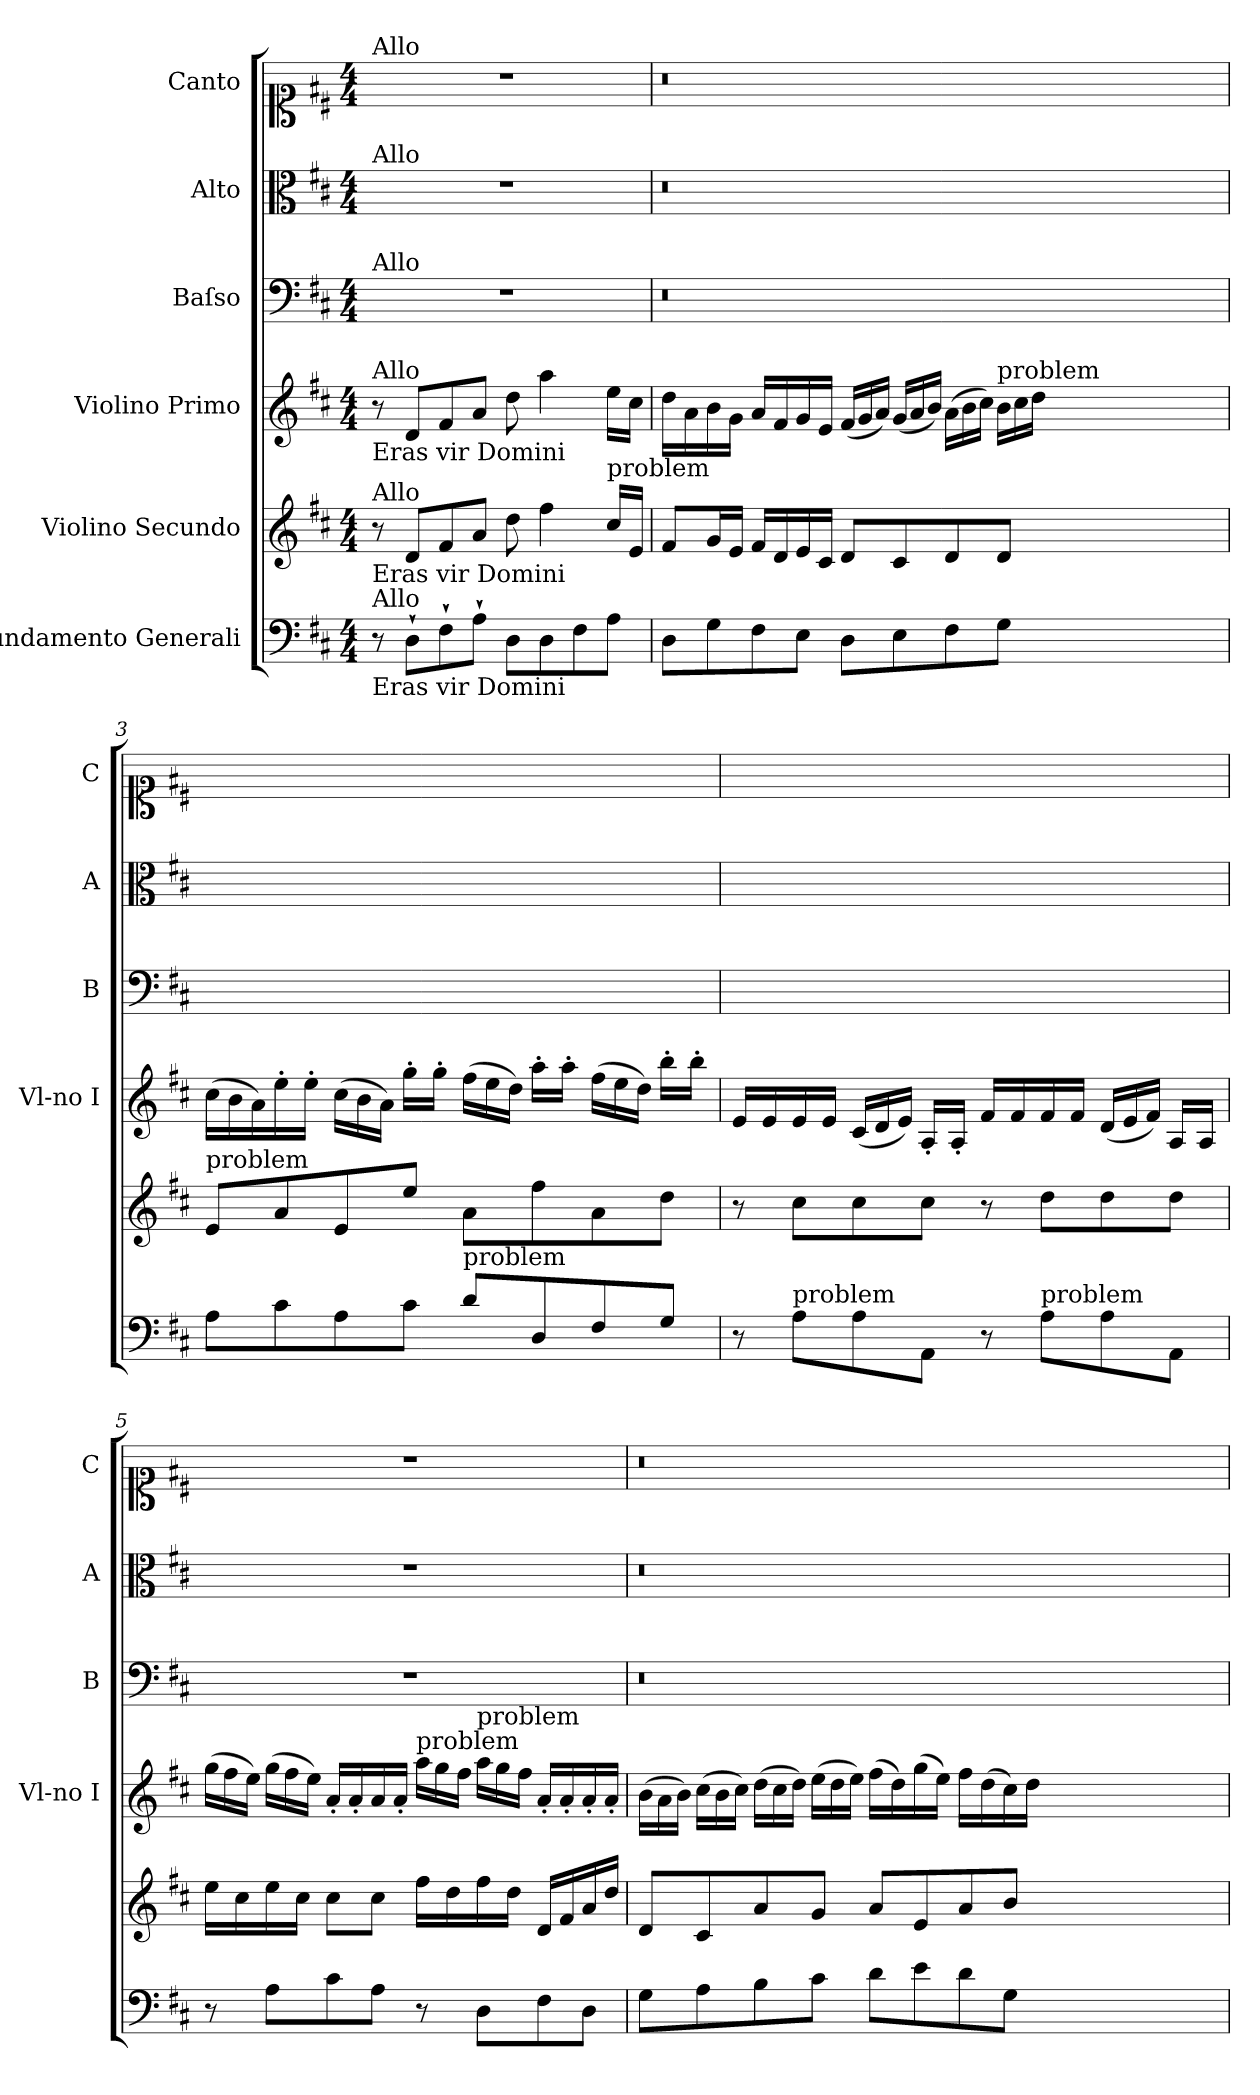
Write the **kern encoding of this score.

**kern	**kern	**kern	**kern	**kern	**kern
*part6	*part5	*part4	*part3	*part2	*part1
*staff6	*staff5	*staff4	*staff3	*staff2	*staff1
*I"Fundamento Generali	*I"Violino Secundo	*I"Violino Primo	*I"Baſso	*I"Alto	*I"Canto
*	*	*I'Vl-no I	*I'B	*I'A	*I'C
*clefF4	*clefG2	*clefG2	*clefF4	*clefC3	*clefC1
*k[f#c#]	*k[f#c#]	*k[f#c#]	*k[f#c#]	*k[f#c#]	*k[f#c#]
*M4/4	*M4/4	*M4/4	*M4/4	*M4/4	*M4/4
=1	=1	=1	=1	=1	=1
!	!	!	!	!	!LO:TX:a:t=Allo
!	!	!	!	!LO:TX:a:t=Allo	!
!	!	!	!LO:TX:a:t=Allo	!	!
!	!	!LO:TX:a:t=Allo	!	!	!
!	!	!LO:TX:b:t=Eras vir Domini	!	!	!
!	!LO:TX:a:t=Allo	!	!	!	!
!	!LO:TX:b:t=Eras vir Domini	!	!	!	!
!LO:TX:a:t=Allo	!	!	!	!	!
!LO:TX:b:t=Eras vir Domini	!	!	!	!	!
8r	8r	8r	1r	1r	1r
8D`\L	8d/L	8d/L	.	.	.
8F#`\	8f#/	8f#/	.	.	.
8A`\J	8a/J	8a/J	.	.	.
8D\L	8dd\	8dd\	.	.	.
8D\	4ff#\	4aa\	.	.	.
8F#\	.	.	.	.	.
!	!LO:TX:a:t=problem	!	!	!	!
8A\J	16cc#\LL	16ee\LL	.	.	.
.	16e/JJ	16cc#\JJ	.	.	.
=2	=2	=2	=2	=2	=2
8D\L	8f#/L	16dd\LL	0.r	0.r	0.r
.	.	16a\	.	.	.
8G\	16g/L	16b\	.	.	.
.	16e/JJ	16g\JJ	.	.	.
8F#\	16f#/LL	16a/LL	.	.	.
.	16d/	16f#/	.	.	.
8E\J	16e/	16g/	.	.	.
.	16c#/JJ	16e/JJ	.	.	.
*	*	*Xtuplet	*	*	*
8D\L	8d/L	(24f#/LL	.	.	.
.	.	24g/	.	.	.
.	.	24a/JJ)	.	.	.
8E\	8c#/	(24g/LL	.	.	.
.	.	24a/	.	.	.
.	.	24b/JJ)	.	.	.
8F#\	8d/	(24a\LL	.	.	.
.	.	24b\	.	.	.
.	.	24cc#\JJ)	.	.	.
!	!	!LO:TX:a:t=problem	!	!	!
8G\J	8d/J	24b\LL	.	.	.
.	.	24cc#\	.	.	.
.	.	24dd\JJ	.	.	.
0ryy	0ryy	0ryy	.	.	.
=3	=3	=3	=3	=3	=3
!	!LO:TX:a:t=problem	!	!	!	!
8A\L	8e/L	(24cc#\LL	1ryy	1ryy	1ryy
.	.	24b\	.	.	.
.	.	24a\)	.	.	.
8c#\	8a/	16ee'\	.	.	.
.	.	16ee'\JJ	.	.	.
8A\	8e/	(24cc#\LL	.	.	.
.	.	24b\	.	.	.
.	.	24a\JJ)	.	.	.
8c#\J	8ee\J	16gg'\LL	.	.	.
.	.	16gg'\JJ	.	.	.
!LO:TX:a:t=problem	!	!	!	!	!
8d\L	8a\L	(24ff#\LL	.	.	.
.	.	24ee\	.	.	.
.	.	24dd\JJ)	.	.	.
8D/	8ff#\	16aa'\LL	.	.	.
.	.	16aa'\JJ	.	.	.
8F#/	8a\	(24ff#\LL	.	.	.
.	.	24ee\	.	.	.
.	.	24dd\JJ)	.	.	.
8G/J	8dd\J	16bb'\LL	.	.	.
.	.	16bb'\JJ	.	.	.
=4	=4	=4	=4	=4	=4
8r	8r	16e/LL	1ryy	1ryy	1ryy
.	.	16e/	.	.	.
!LO:TX:a:t=problem	!	!	!	!	!
8A\L	8cc#\L	16e/	.	.	.
.	.	16e/JJ	.	.	.
8A\	8cc#\	(24c#/LL	.	.	.
.	.	24d/	.	.	.
.	.	24e/JJ)	.	.	.
8AA/J	8cc#\J	16A'/LL	.	.	.
.	.	16A'/JJ	.	.	.
8r	8r	16f#/LL	.	.	.
.	.	16f#/	.	.	.
!LO:TX:a:t=problem	!	!	!	!	!
8A\L	8dd\L	16f#/	.	.	.
.	.	16f#/JJ	.	.	.
8A\	8dd\	(24d/LL	.	.	.
.	.	24e/	.	.	.
.	.	24f#/JJ)	.	.	.
8AA/J	8dd\J	16A/LL	.	.	.
.	.	16A/JJ	.	.	.
=5	=5	=5	=5	=5	=5
8r	16ee\LL	(24gg\LL	1r	1r	1r
.	.	24ff#\	.	.	.
.	16cc#\	.	.	.	.
.	.	24ee\JJ)	.	.	.
8A\L	16ee\	(24gg\LL	.	.	.
.	.	24ff#\	.	.	.
.	16cc#\JJ	.	.	.	.
.	.	24ee\JJ)	.	.	.
8c#\	8cc#\L	16a'/LL	.	.	.
.	.	16a'/	.	.	.
8A\J	8cc#\J	16a/	.	.	.
.	.	16a'/JJ	.	.	.
!	!	!LO:TX:a:t=problem	!	!	!
8r	16ff#\LL	24aa\LL	.	.	.
.	.	24gg\	.	.	.
.	16dd\	.	.	.	.
.	.	24ff#\JJ	.	.	.
!	!	!LO:TX:a:t=problem	!	!	!
8D\L	16ff#\	24aa\LL	.	.	.
.	.	24gg\	.	.	.
.	16dd\JJ	.	.	.	.
.	.	24ff#\JJ	.	.	.
8F#\	16d/LL	16a'/LL	.	.	.
.	16f#/	16a'/	.	.	.
8D\J	16a/	16a'/	.	.	.
.	16dd/JJ	16a'/JJ	.	.	.
=6	=6	=6	=6	=6	=6
8G\L	8d/L	(24b\LL	0.r	0.r	0.r
.	.	24a\	.	.	.
.	.	24b\JJ)	.	.	.
8A\	8c#/	(24cc#\LL	.	.	.
.	.	24b\	.	.	.
.	.	24cc#\JJ)	.	.	.
8B\	8a/	(24dd\LL	.	.	.
.	.	24cc#\	.	.	.
.	.	24dd\JJ)	.	.	.
8c#\J	8g/J	(24ee\LL	.	.	.
.	.	24dd\	.	.	.
.	.	24ee\JJ)	.	.	.
8d\L	8a/L	(16ff#\LL	.	.	.
.	.	16dd\)	.	.	.
8e\	8e/	(16gg\	.	.	.
.	.	16ee\JJ)	.	.	.
8d\	8a/	16ff#\LL	.	.	.
.	.	(16dd\	.	.	.
8G\J	8b/J	16cc#\)	.	.	.
.	.	16dd\JJ	.	.	.
0ryy	0ryy	0ryy	.	.	.
=	=	=	=	=	=
*-	*-	*-	*-	*-	*-
